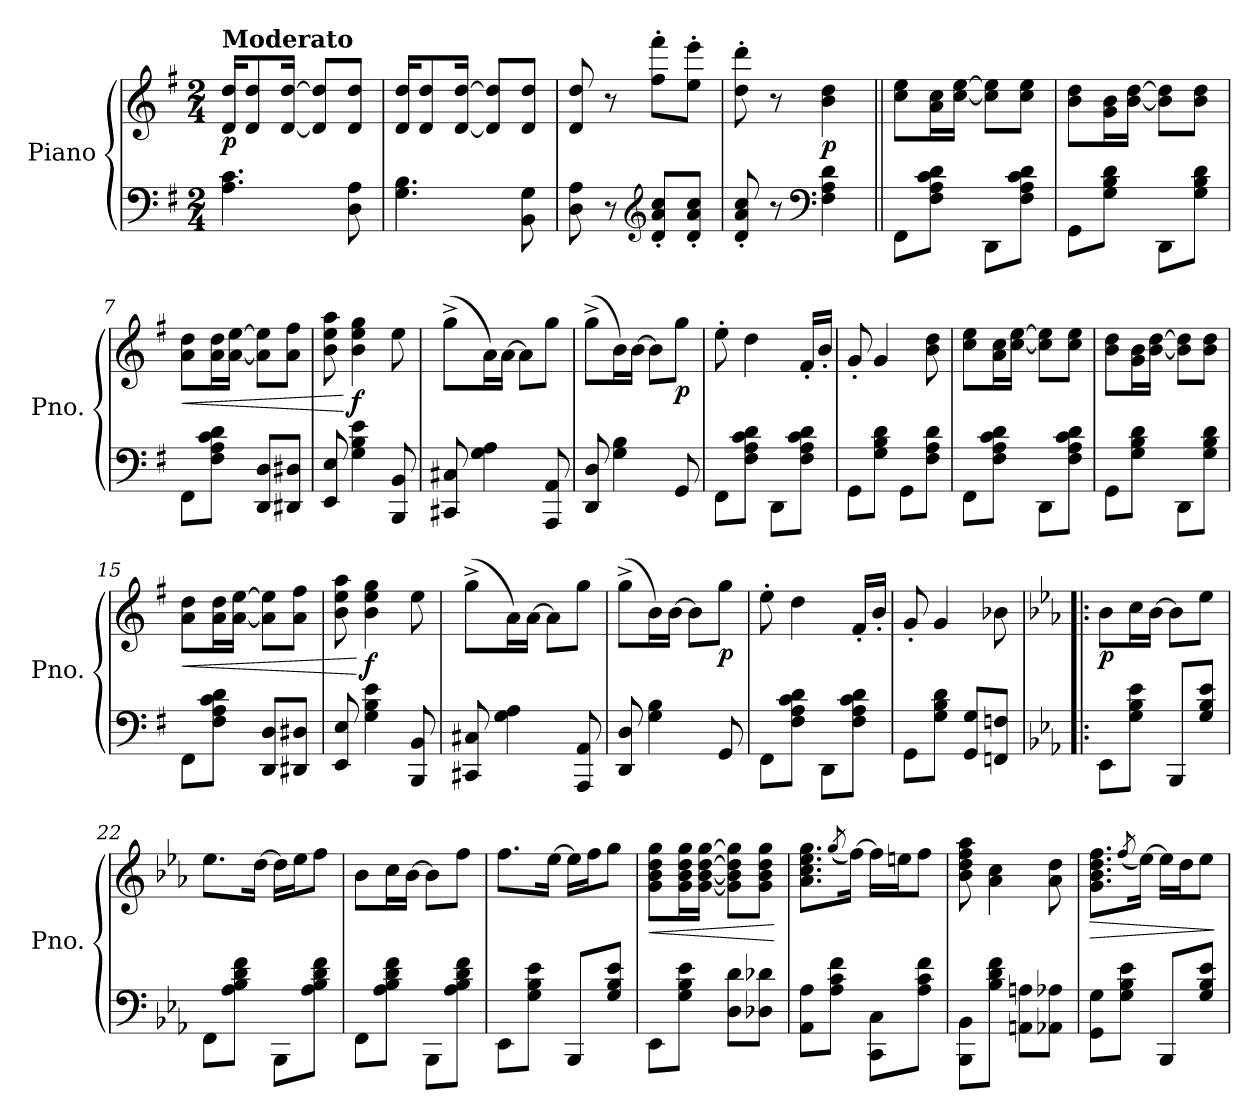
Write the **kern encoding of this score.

**kern	**kern	**dynam
*part1	*part1	*part1
*staff2	*staff1	*staff1/2
*I"Piano	*	*
*I'Pno.	*	*
*clefF4	*clefG2	*
*k[f#]	*k[f#]	*
*M2/4	*M2/4	*
*MM96	*MM96	*
=1	=1	=1
!	!LO:TX:a:B:t=Moderato	!
!	!	!LO:DY:b
4.A\ 4.c\	16d/ 16dd/KL	p
.	8d/ 8dd/	.
.	[16d/ [16dd/Jk	.
.	8d/] 8dd/]L	.
8D\ 8A\	8d/ 8dd/J	.
=2	=2	=2
4.G\ 4.B\	16d/ 16dd/KL	.
.	8d/ 8dd/	.
.	[16d/ [16dd/Jk	.
.	8d/] 8dd/]L	.
8BB\ 8G\	8d/ 8dd/J	.
=3	=3	=3
8D\ 8A\	8d/ 8dd/	.
8r	8r	.
*clefG2	*	*
8d/' 8a/' 8cc/'L	8ff#\' 8fff#\'L	.
8d/' 8a/' 8cc/'J	8ee\' 8eee\'J	.
=4	=4	=4
8d/' 8a/' 8cc/'	8dd\' 8ddd\'	.
8r	8r	.
*clefF4	*	*
!	!	!LO:DY:b
4F#\ 4A\ 4d\	4b\ 4dd\	p
=5||	=5||	=5||
8FF#\L	8cc\ 8ee\L	.
8F#\ 8A\ 8c\ 8d\J	16a\ 16cc\L	.
.	[16cc\ [16ee\JJ	.
8DD\L	8cc\] 8ee\]L	.
8F#\ 8A\ 8c\ 8d\J	8cc\ 8ee\J	.
=6	=6	=6
8GG\L	8b\ 8dd\L	.
8G\ 8B\ 8d\J	16g\ 16b\L	.
.	[16b\ [16dd\JJ	.
8DD\L	8b\] 8dd\]L	.
8G\ 8B\ 8d\J	8b\ 8dd\J	.
=7	=7	=7
!	!	!LO:HP:b
8FF#\L	8a\ 8dd\L	<
8F#\ 8A\ 8c\ 8d\J	16a\ 16dd\L	.
.	[16a\ [16ee\JJ	.
8DD/ 8D/L	8a\] 8ee\]L	.
8DD#X/ 8D#X/J	8a\ 8ff#\J	.
!!LO:LB:g=z
=8	=8	=8
8EE/ 8E/	8b\ 8ee\ 8aa\	.
!	!	!LO:DY:n=1:b
4G\ 4B\ 4e\	4b\ 4ee\ 4gg\	[ f
8BBB/ 8BB/	8ee\	.
=9	=9	=9
8CC#X/ 8C#X/	(>8gg^\L	.
4G\ 4A\	16a\L)	.
.	[16a\JJ	.
.	8a\L]	.
8AAA/ 8AA/	8gg\J	.
=10	=10	=10
8DD/ 8D/	(>8gg^\L	.
4G\ 4B\	16b\L)	.
.	[16b\JJ	.
.	8b\L]	.
!	!	!LO:DY:b
8GG/	8gg\J	p
=11	=11	=11
8FF#\L	8ee'\	.
8F#\ 8A\ 8c\ 8d\J	4dd\	.
8DD\L	.	.
8F#\ 8A\ 8c\ 8d\J	16f#'/LL	.
.	16b'/JJ	.
=12	=12	=12
8GG\L	8g'/	.
8G\ 8B\ 8d\J	4g/	.
8GG\L	.	.
8F#\ 8A\ 8d\J	8b\ 8dd\	.
=13	=13	=13
8FF#\L	8cc\ 8ee\L	.
8F#\ 8A\ 8c\ 8d\J	16a\ 16cc\L	.
.	[16cc\ [16ee\JJ	.
8DD\L	8cc\] 8ee\]L	.
8F#\ 8A\ 8c\ 8d\J	8cc\ 8ee\J	.
=14	=14	=14
8GG\L	8b\ 8dd\L	.
8G\ 8B\ 8d\J	16g\ 16b\L	.
.	[16b\ [16dd\JJ	.
8DD\L	8b\] 8dd\]L	.
8G\ 8B\ 8d\J	8b\ 8dd\J	.
=15	=15	=15
!	!	!LO:HP:b
8FF#\L	8a\ 8dd\L	<
8F#\ 8A\ 8c\ 8d\J	16a\ 16dd\L	.
.	[16a\ [16ee\JJ	.
8DD/ 8D/L	8a\] 8ee\]L	.
8DD#X/ 8D#X/J	8a\ 8ff#\J	.
!!LO:LB:g=z
=16	=16	=16
8EE/ 8E/	8b\ 8ee\ 8aa\	.
!	!	!LO:DY:n=1:b
4G\ 4B\ 4e\	4b\ 4ee\ 4gg\	[ f
8BBB/ 8BB/	8ee\	.
=17	=17	=17
8CC#X/ 8C#X/	(>8gg^\L	.
4G\ 4A\	16a\L)	.
.	[16a\JJ	.
.	8a\L]	.
8AAA/ 8AA/	8gg\J	.
=18	=18	=18
8DD/ 8D/	(>8gg^\L	.
4G\ 4B\	16b\L)	.
.	[16b\JJ	.
.	8b\L]	.
!	!	!LO:DY:b
8GG/	8gg\J	p
=19	=19	=19
8FF#\L	8ee'\	.
8F#\ 8A\ 8c\ 8d\J	4dd\	.
8DD\L	.	.
8F#\ 8A\ 8c\ 8d\J	16f#'/LL	.
.	16b'/JJ	.
=20	=20	=20
8GG\L	8g'/	.
8G\ 8B\ 8d\J	4g/	.
8GG/ 8G/L	.	.
8FFn/ 8Fn/J	8b-X\	.
=21!|:	=21!|:	=21!|:
*k[b-e-a-]	*k[b-e-a-]	*
!	!	!LO:DY:b
8EE-\L	8b-\L	p
8G\ 8B-\ 8e-\J	16cc\L	.
.	[16b-\JJ	.
8BBB-/L	8b-\L]	.
8G/ 8B-/ 8e-/J	8ee-\J	.
=22	=22	=22
8FF\L	8.ee-\L	.
8A-\ 8B-\ 8d\ 8f\J	.	.
.	[16dd\Jk	.
8BBB-\L	16dd\LL]	.
.	16ee-\J	.
8A-\ 8B-\ 8d\ 8f\J	8ff\J	.
!!LO:LB:g=z
=23	=23	=23
8FF\L	8b-\L	.
8A-\ 8B-\ 8d\ 8f\J	16cc\L	.
.	[16b-\JJ	.
8BBB-\L	8b-\L]	.
8A-\ 8B-\ 8d\ 8f\J	8ff\J	.
=24	=24	=24
8EE-\L	8.ff\L	.
8G\ 8B-\ 8e-\J	.	.
.	[16ee-\Jk	.
8BBB-/L	16ee-\LL]	.
.	16ff\J	.
8G/ 8B-/ 8e-/J	8gg\J	.
=25	=25	=25
!	!	!LO:HP:b
8EE-\L	8g\ 8b-\ 8dd\ 8gg\L	<
8G\ 8B-\ 8e-\J	16g\ 16b-\ 16dd\ 16gg\L	.
.	[16g\ [16b-\ [16dd\ [16gg\JJ	.
8D\ 8d\L	8g\] 8b-\] 8dd\] 8gg\]L	.
8D-X\ 8d-X\J	8g\ 8b-\ 8dd\ 8gg\J	.
.	.	[
=26	=26	=26
8AA-\ 8A-\L	8.a-\ 8.cc\ 8.ee-\ 8.gg\L	.
8A-\ 8c\ 8f\J	.	.
.	(<8qgg/	.
.	[16ff\Jk)	.
8CC\ 8C\L	16ff\LL]	.
.	16een\J	.
8A-\ 8c\ 8f\J	8ff\J	.
=27	=27	=27
8BBB-\ 8BB-\L	8b-\ 8dd\ 8ff\ 8aa-\	.
8B-\ 8d\ 8f\J	4a-\ 4cc\	.
8AAn\ 8An\L	.	.
8AA-X\ 8A-X\J	8a-\ 8dd\	.
=28	=28	=28
!	!	!LO:HP:b
8GG\ 8G\L	8.g\ 8.b-\ 8.dd\ 8.ff\L	>
8G\ 8B-\ 8e-\J	.	.
.	(<8qff/	.
.	[16ee-\Jk)	.
8BBB-/L	16ee-\LL]	.
.	16dd\J	.
8G/ 8B-/ 8e-/J	8ee-\J	.
.	.	]
=	=	=
*-	*-	*-
